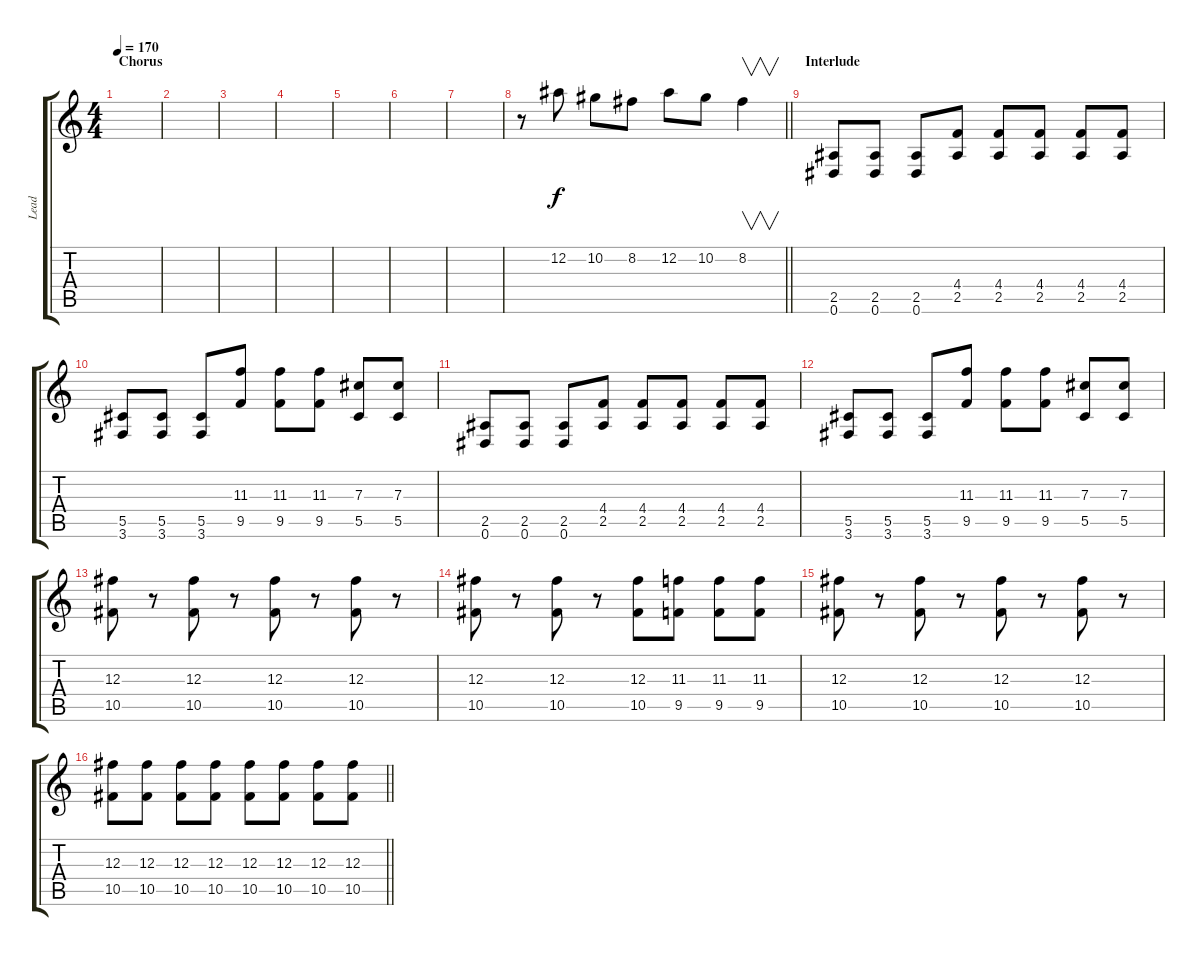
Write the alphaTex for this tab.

\track ("Lead" "Lead") {instrument acousticguitarsteel}
\staff {score tabs}
\tuning (Eb4 Bb3 Gb3 Db3 Ab2 Eb2) {hide}
\ts (4 4)
\section ("" "Chorus")
\tempo 170
\clef g2
\ks c
|
|
|
|
|
|
|
\barLineRight lightlight
r.8 12.2.8 10.2.8 8.2.8 12.2.8 10.2.8 8.2.4{v} |
\section ("" "Interlude")
(2.5 0.6).8 (2.5 0.6).8 (2.5 0.6).8 (4.4 2.5).8 (4.4 2.5).8 (4.4 2.5).8 (4.4 2.5).8 (4.4 2.5).8 |
(5.5 3.6).8 (5.5 3.6).8 (5.5 3.6).8 (11.3 9.5).8 (11.3 9.5).8 (11.3 9.5).8 (7.3 5.5).8 (7.3 5.5).8 |
(2.5 0.6).8 (2.5 0.6).8 (2.5 0.6).8 (4.4 2.5).8 (4.4 2.5).8 (4.4 2.5).8 (4.4 2.5).8 (4.4 2.5).8 |
(5.5 3.6).8 (5.5 3.6).8 (5.5 3.6).8 (11.3 9.5).8 (11.3 9.5).8 (11.3 9.5).8 (7.3 5.5).8 (7.3 5.5).8 |
(12.3 10.5).8 r.8 (12.3 10.5).8 r.8 (12.3 10.5).8 r.8 (12.3 10.5).8 r.8 |
(12.3 10.5).8 r.8 (12.3 10.5).8 r.8 (12.3 10.5).8 (11.3 9.5).8 (11.3 9.5).8 (11.3 9.5).8 |
(12.3 10.5).8 r.8 (12.3 10.5).8 r.8 (12.3 10.5).8 r.8 (12.3 10.5).8 r.8 |
\barLineRight lightlight
(12.3 10.5).8 (12.3 10.5).8 (12.3 10.5).8 (12.3 10.5).8 (12.3 10.5).8 (12.3 10.5).8 (12.3 10.5).8 (12.3 10.5).8
